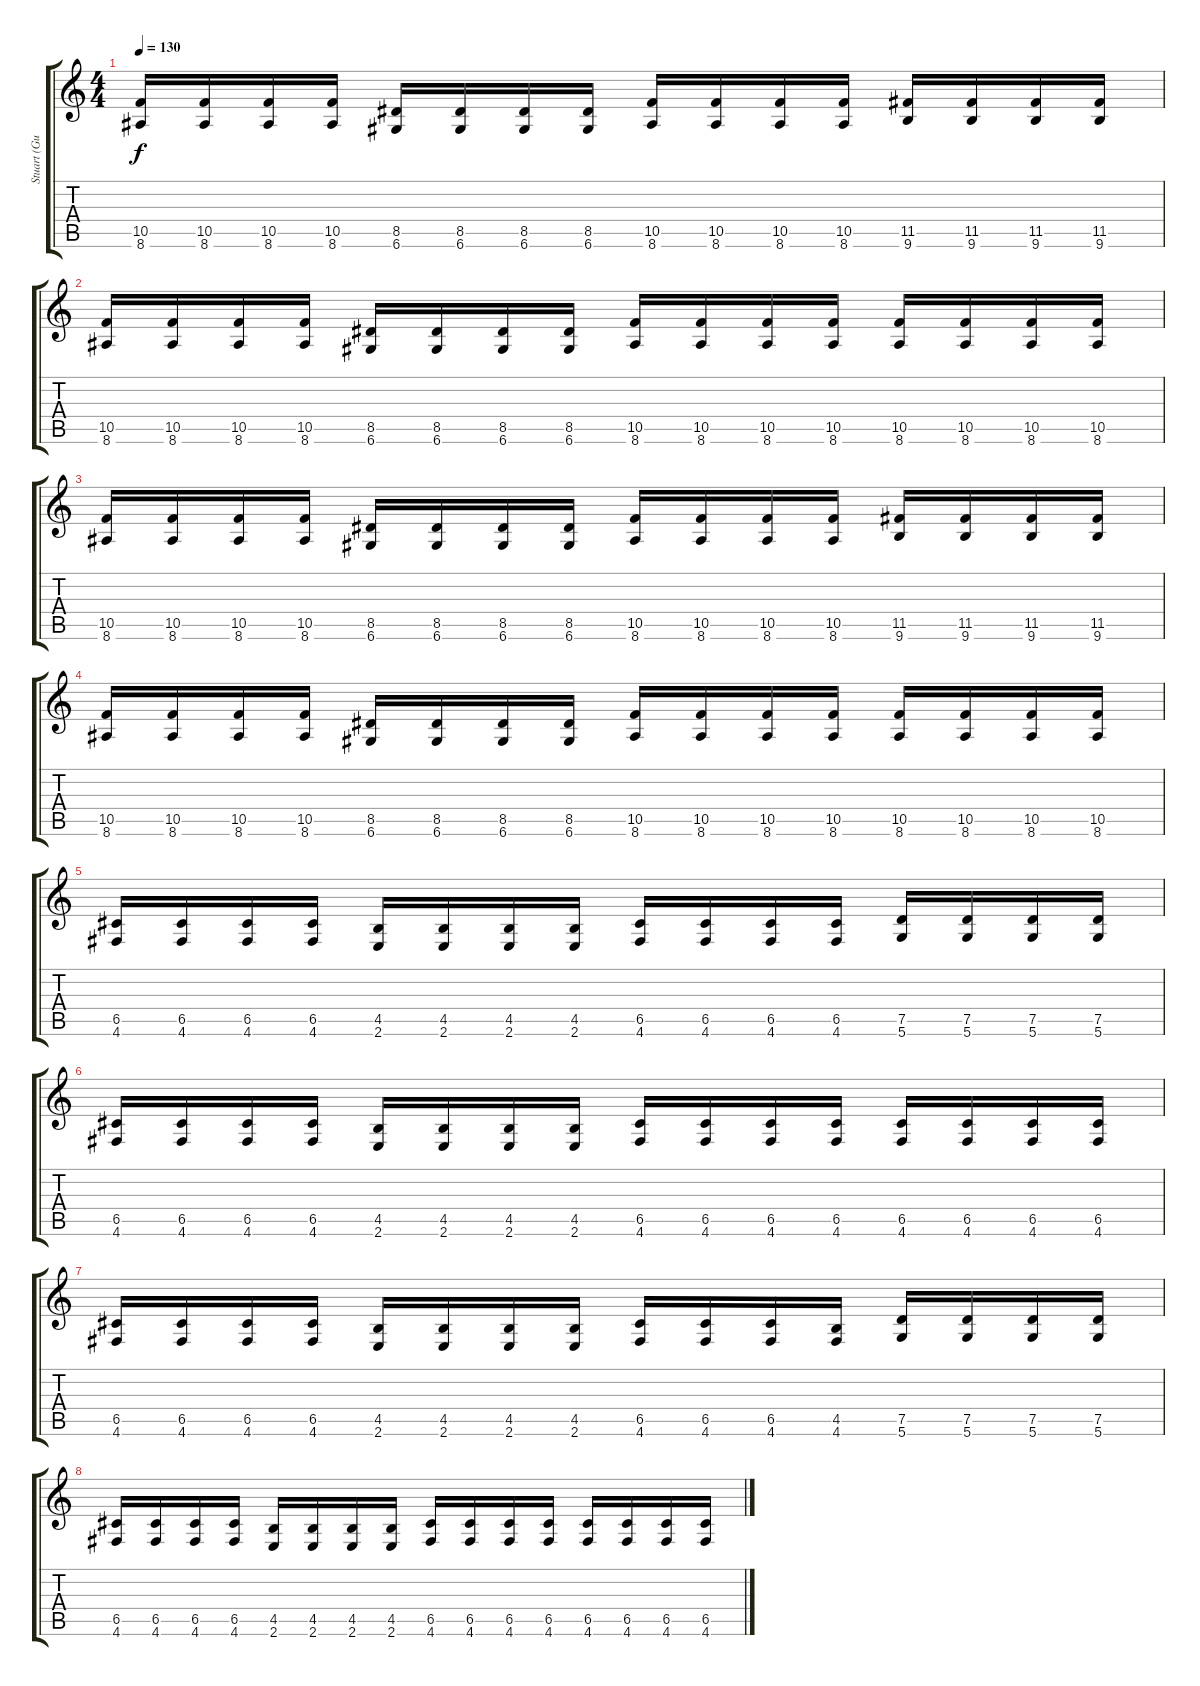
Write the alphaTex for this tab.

\track ("Stuart (Guitar)" "Stuart (Gu") {instrument distortionguitar}
\staff {score tabs}
\tuning (D4 A3 F3 C3 G2 D2) {hide}
\ts (4 4)
\tempo 130
\clef g2
\ks c
(10.5 8.6).16{dy f} (10.5 8.6).16 (10.5 8.6).16 (10.5 8.6).16 (8.5 6.6).16 (8.5 6.6).16 (8.5 6.6).16 (8.5 6.6).16 (10.5 8.6).16 (10.5 8.6).16 (10.5 8.6).16 (10.5 8.6).16 (11.5 9.6).16 (11.5 9.6).16 (11.5 9.6).16 (11.5 9.6).16 |
(10.5 8.6).16 (10.5 8.6).16 (10.5 8.6).16 (10.5 8.6).16 (8.5 6.6).16 (8.5 6.6).16 (8.5 6.6).16 (8.5 6.6).16 (10.5 8.6).16 (10.5 8.6).16 (10.5 8.6).16 (10.5 8.6).16 (10.5 8.6).16 (10.5 8.6).16 (10.5 8.6).16 (10.5 8.6).16 |
(10.5 8.6).16 (10.5 8.6).16 (10.5 8.6).16 (10.5 8.6).16 (8.5 6.6).16 (8.5 6.6).16 (8.5 6.6).16 (8.5 6.6).16 (10.5 8.6).16 (10.5 8.6).16 (10.5 8.6).16 (10.5 8.6).16 (11.5 9.6).16 (11.5 9.6).16 (11.5 9.6).16 (11.5 9.6).16 |
(10.5 8.6).16 (10.5 8.6).16 (10.5 8.6).16 (10.5 8.6).16 (8.5 6.6).16 (8.5 6.6).16 (8.5 6.6).16 (8.5 6.6).16 (10.5 8.6).16 (10.5 8.6).16 (10.5 8.6).16 (10.5 8.6).16 (10.5 8.6).16 (10.5 8.6).16 (10.5 8.6).16 (10.5 8.6).16 |
(6.5 4.6).16 (6.5 4.6).16 (6.5 4.6).16 (6.5 4.6).16 (4.5 2.6).16 (4.5 2.6).16 (4.5 2.6).16 (4.5 2.6).16 (6.5 4.6).16 (6.5 4.6).16 (6.5 4.6).16 (6.5 4.6).16 (7.5 5.6).16 (7.5 5.6).16 (7.5 5.6).16 (7.5 5.6).16 |
(6.5 4.6).16 (6.5 4.6).16 (6.5 4.6).16 (6.5 4.6).16 (4.5 2.6).16 (4.5 2.6).16 (4.5 2.6).16 (4.5 2.6).16 (6.5 4.6).16 (6.5 4.6).16 (6.5 4.6).16 (6.5 4.6).16 (6.5 4.6).16 (6.5 4.6).16 (6.5 4.6).16 (6.5 4.6).16 |
(6.5 4.6).16 (6.5 4.6).16 (6.5 4.6).16 (6.5 4.6).16 (4.5 2.6).16 (4.5 2.6).16 (4.5 2.6).16 (4.5 2.6).16 (6.5 4.6).16 (6.5 4.6).16 (6.5 4.6).16 (4.5 4.6).16 (7.5 5.6).16 (7.5 5.6).16 (7.5 5.6).16 (7.5 5.6).16 |
(6.5 4.6).16 (6.5 4.6).16 (6.5 4.6).16 (6.5 4.6).16 (4.5 2.6).16 (4.5 2.6).16 (4.5 2.6).16 (4.5 2.6).16 (6.5 4.6).16 (6.5 4.6).16 (6.5 4.6).16 (6.5 4.6).16 (6.5 4.6).16 (6.5 4.6).16 (6.5 4.6).16 (6.5 4.6).16
